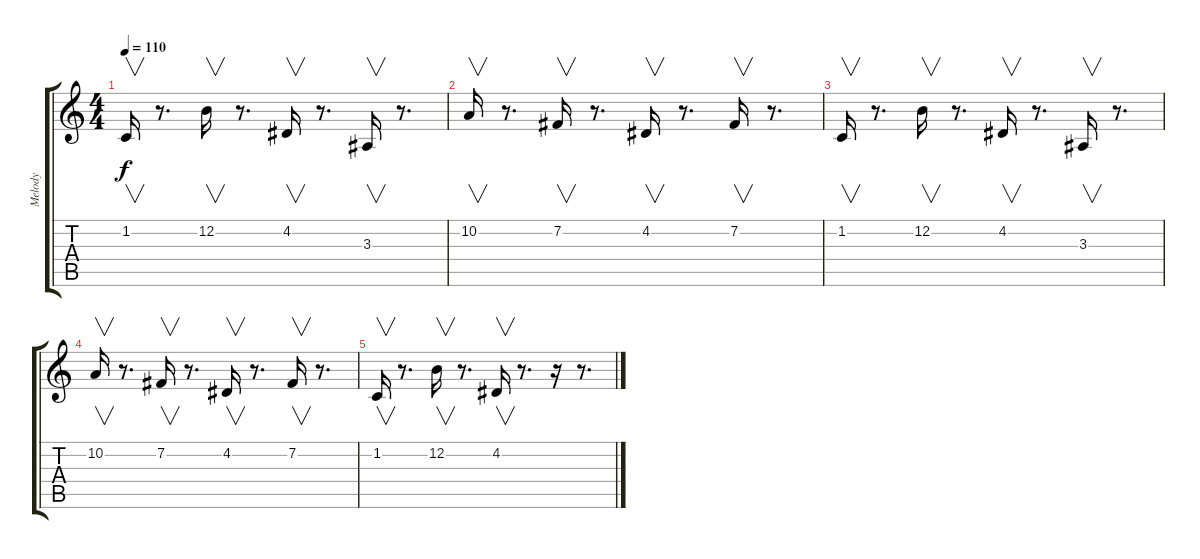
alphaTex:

\track ("Melody" "Melody") {instrument fx5brightness}
\staff {score tabs}
\tuning (E4 B3 G3 D3 A2 E2) {hide}
\ts (4 4)
\tempo 110
\clef g2
\ks c
1.2.16{v dy f} r.8{d} 12.2.16{v} r.8{d} 4.2.16{v} r.8{d} 3.3.16{v} r.8{d} |
10.2.16{v} r.8{d} 7.2.16{v} r.8{d} 4.2.16{v} r.8{d} 7.2.16{v} r.8{d} |
1.2.16{v} r.8{d} 12.2.16{v} r.8{d} 4.2.16{v} r.8{d} 3.3.16{v} r.8{d} |
10.2.16{v} r.8{d} 7.2.16{v} r.8{d} 4.2.16{v} r.8{d} 7.2.16{v} r.8{d} |
1.2.16{v} r.8{d} 12.2.16{v} r.8{d} 4.2.16{v} r.8{d} r.16 r.8{d}
